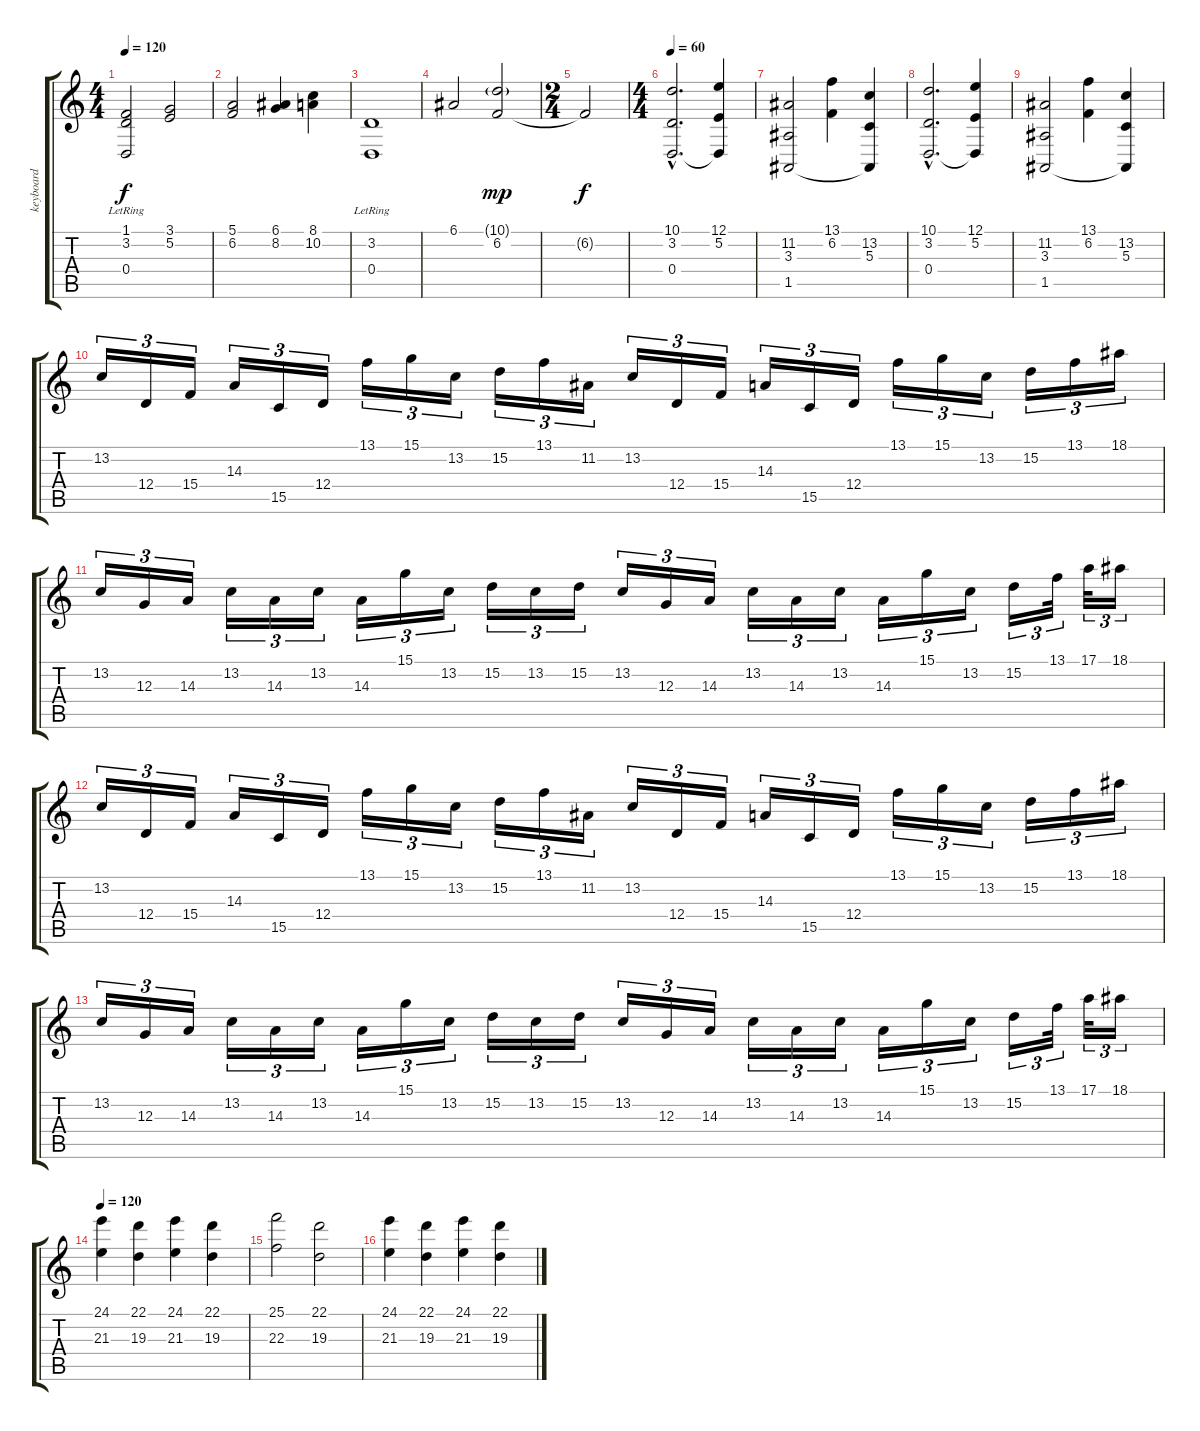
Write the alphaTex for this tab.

\track ("keyboard" "keyboard") {instrument choiraahs}
\staff {score tabs}
\tuning (E4 B3 G3 D3 A2 D2) {hide}
\ts (4 4)
\tempo 120
\clef g2
\ks c
(1.1 3.2 0.4{lr}).2{dy f} (3.1 5.2).2 |
(5.1 6.2).2 (6.1 8.2).4 (8.1 10.2).4 |
(3.2 0.4{lr}).1 |
6.1.2 (10.1{g} 6.2).2{dy mp} |
\ts (2 4)
6.2{t}.2{dy f} |
\ts (4 4)
\tempo 60
(10.1{hac} 3.2{hac} 0.4{hac}).2{d instrument stringensemble1} (12.1 5.2 0.4{t}).4 |
(11.2 3.3 1.5).2 (13.1 6.2).4 (13.2 5.3 1.5{t}).4 |
(10.1{hac} 3.2{hac} 0.4{hac}).2{d} (12.1 5.2 0.4{t}).4 |
(11.2 3.3 1.5).2 (13.1 6.2).4 (13.2 5.3 1.5{t}).4 |
13.2.16{tu (3 2) instrument violin} 12.4.16{tu (3 2)} 15.4.16{tu (3 2)} 14.3.16{tu (3 2)} 15.5.16{tu (3 2)} 12.4.16{tu (3 2)} 13.1.16{tu (3 2)} 15.1.16{tu (3 2)} 13.2.16{tu (3 2)} 15.2.16{tu (3 2)} 13.1.16{tu (3 2)} 11.2.16{tu (3 2)} 13.2.16{tu (3 2)} 12.4.16{tu (3 2)} 15.4.16{tu (3 2)} 14.3.16{tu (3 2)} 15.5.16{tu (3 2)} 12.4.16{tu (3 2)} 13.1.16{tu (3 2)} 15.1.16{tu (3 2)} 13.2.16{tu (3 2)} 15.2.16{tu (3 2)} 13.1.16{tu (3 2)} 18.1.16{tu (3 2)} |
13.2.16{tu (3 2)} 12.3.16{tu (3 2)} 14.3.16{tu (3 2)} 13.2.16{tu (3 2)} 14.3.16{tu (3 2)} 13.2.16{tu (3 2)} 14.3.16{tu (3 2)} 15.1.16{tu (3 2)} 13.2.16{tu (3 2)} 15.2.16{tu (3 2)} 13.2.16{tu (3 2)} 15.2.16{tu (3 2)} 13.2.16{tu (3 2)} 12.3.16{tu (3 2)} 14.3.16{tu (3 2)} 13.2.16{tu (3 2)} 14.3.16{tu (3 2)} 13.2.16{tu (3 2)} 14.3.16{tu (3 2)} 15.1.16{tu (3 2)} 13.2.16{tu (3 2)} 15.2.16{tu (3 2)} 13.1.32{tu (3 2)} 17.1.32{tu (3 2)} 18.1.16{tu (3 2)} |
13.2.16{tu (3 2)} 12.4.16{tu (3 2)} 15.4.16{tu (3 2)} 14.3.16{tu (3 2)} 15.5.16{tu (3 2)} 12.4.16{tu (3 2)} 13.1.16{tu (3 2)} 15.1.16{tu (3 2)} 13.2.16{tu (3 2)} 15.2.16{tu (3 2)} 13.1.16{tu (3 2)} 11.2.16{tu (3 2)} 13.2.16{tu (3 2)} 12.4.16{tu (3 2)} 15.4.16{tu (3 2)} 14.3.16{tu (3 2)} 15.5.16{tu (3 2)} 12.4.16{tu (3 2)} 13.1.16{tu (3 2)} 15.1.16{tu (3 2)} 13.2.16{tu (3 2)} 15.2.16{tu (3 2)} 13.1.16{tu (3 2)} 18.1.16{tu (3 2)} |
13.2.16{tu (3 2)} 12.3.16{tu (3 2)} 14.3.16{tu (3 2)} 13.2.16{tu (3 2)} 14.3.16{tu (3 2)} 13.2.16{tu (3 2)} 14.3.16{tu (3 2)} 15.1.16{tu (3 2)} 13.2.16{tu (3 2)} 15.2.16{tu (3 2)} 13.2.16{tu (3 2)} 15.2.16{tu (3 2)} 13.2.16{tu (3 2)} 12.3.16{tu (3 2)} 14.3.16{tu (3 2)} 13.2.16{tu (3 2)} 14.3.16{tu (3 2)} 13.2.16{tu (3 2)} 14.3.16{tu (3 2)} 15.1.16{tu (3 2)} 13.2.16{tu (3 2)} 15.2.16{tu (3 2)} 13.1.32{tu (3 2)} 17.1.32{tu (3 2)} 18.1.16{tu (3 2)} |
\tempo 120
(24.1 21.3).4{volume 7 instrument fx5brightness} (22.1 19.3).4 (24.1 21.3).4 (22.1 19.3).4 |
(25.1 22.3).2 (22.1 19.3).2 |
(24.1 21.3).4 (22.1 19.3).4 (24.1 21.3).4 (22.1 19.3).4
